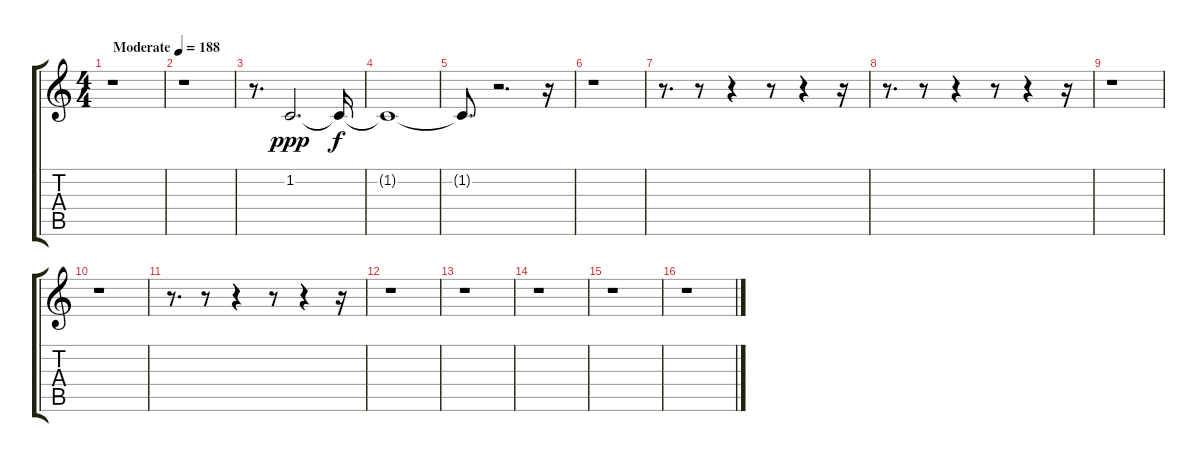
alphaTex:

\track "" {instrument seashore}
\staff {score tabs}
\tuning (E4 B3 G3 D3 A2 E2) {hide}
\ts (4 4)
\tempo (188 "Moderate")
\clef g2
\ks c
r.1{dy ppp instrument seashore} |
r.1 |
r.8{d} 1.2.2{d} 1.2{t}.16{dy f} |
1.2{t}.1 |
1.2{t}.8{d} r.2{d} r.16 |
r.1 |
r.8{d} r.8{balance 8 instrument gunshot} r.4 r.8 r.4 r.16 |
r.8{d} r.8 r.4 r.8 r.4 r.16 |
r.1 |
r.1 |
r.8{d} r.8 r.4 r.8 r.4 r.16 |
r.1 |
r.1 |
r.1 |
r.1 |
r.1
